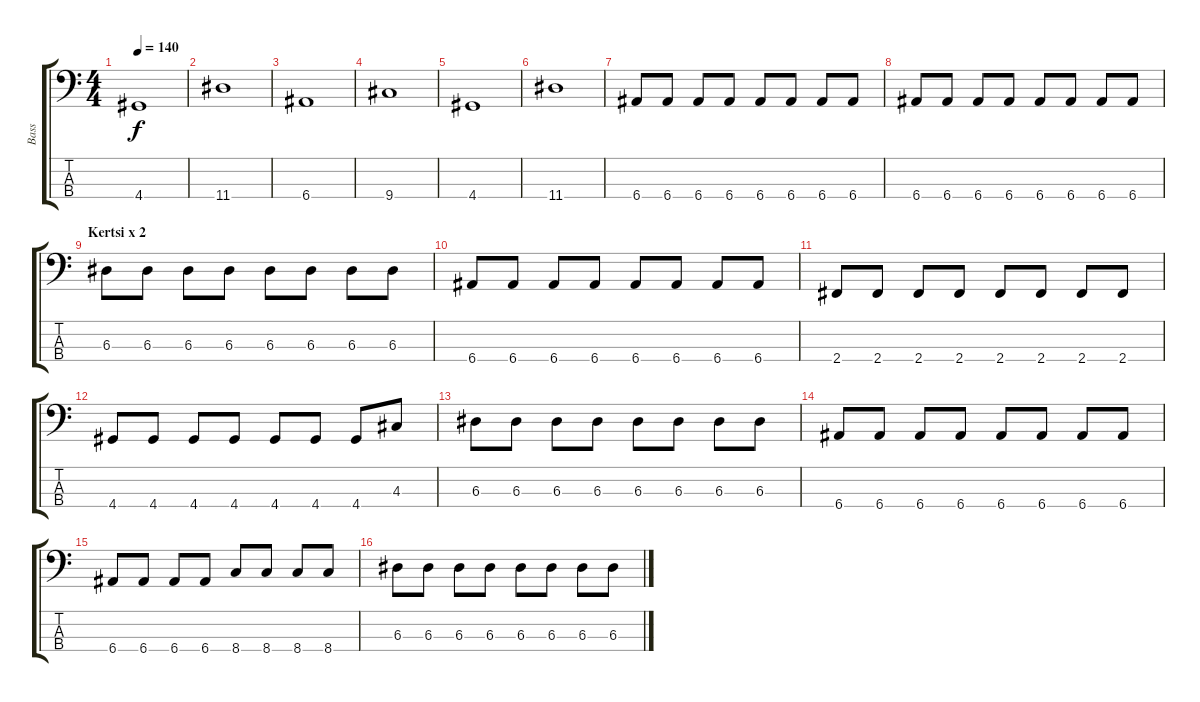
\track ("Bass" "Bass") {instrument electricbassfinger}
\staff {score tabs}
\tuning (G2 D2 A1 E1) {hide}
\ts (4 4)
\tempo 140
\clef f4
\ks c
4.4.1{dy f} |
11.4.1 |
6.4.1 |
9.4.1 |
4.4.1 |
11.4.1 |
6.4.8 6.4.8 6.4.8 6.4.8 6.4.8 6.4.8 6.4.8 6.4.8 |
6.4.8 6.4.8 6.4.8 6.4.8 6.4.8 6.4.8 6.4.8 6.4.8 |
\section ("" "Kertsi x 2")
6.3.8 6.3.8 6.3.8 6.3.8 6.3.8 6.3.8 6.3.8 6.3.8 |
6.4.8 6.4.8 6.4.8 6.4.8 6.4.8 6.4.8 6.4.8 6.4.8 |
2.4.8 2.4.8 2.4.8 2.4.8 2.4.8 2.4.8 2.4.8 2.4.8 |
4.4.8 4.4.8 4.4.8 4.4.8 4.4.8 4.4.8 4.4.8 4.3.8 |
6.3.8 6.3.8 6.3.8 6.3.8 6.3.8 6.3.8 6.3.8 6.3.8 |
6.4.8 6.4.8 6.4.8 6.4.8 6.4.8 6.4.8 6.4.8 6.4.8 |
6.4.8 6.4.8 6.4.8 6.4.8 8.4.8 8.4.8 8.4.8 8.4.8 |
6.3.8 6.3.8 6.3.8 6.3.8 6.3.8 6.3.8 6.3.8 6.3.8
